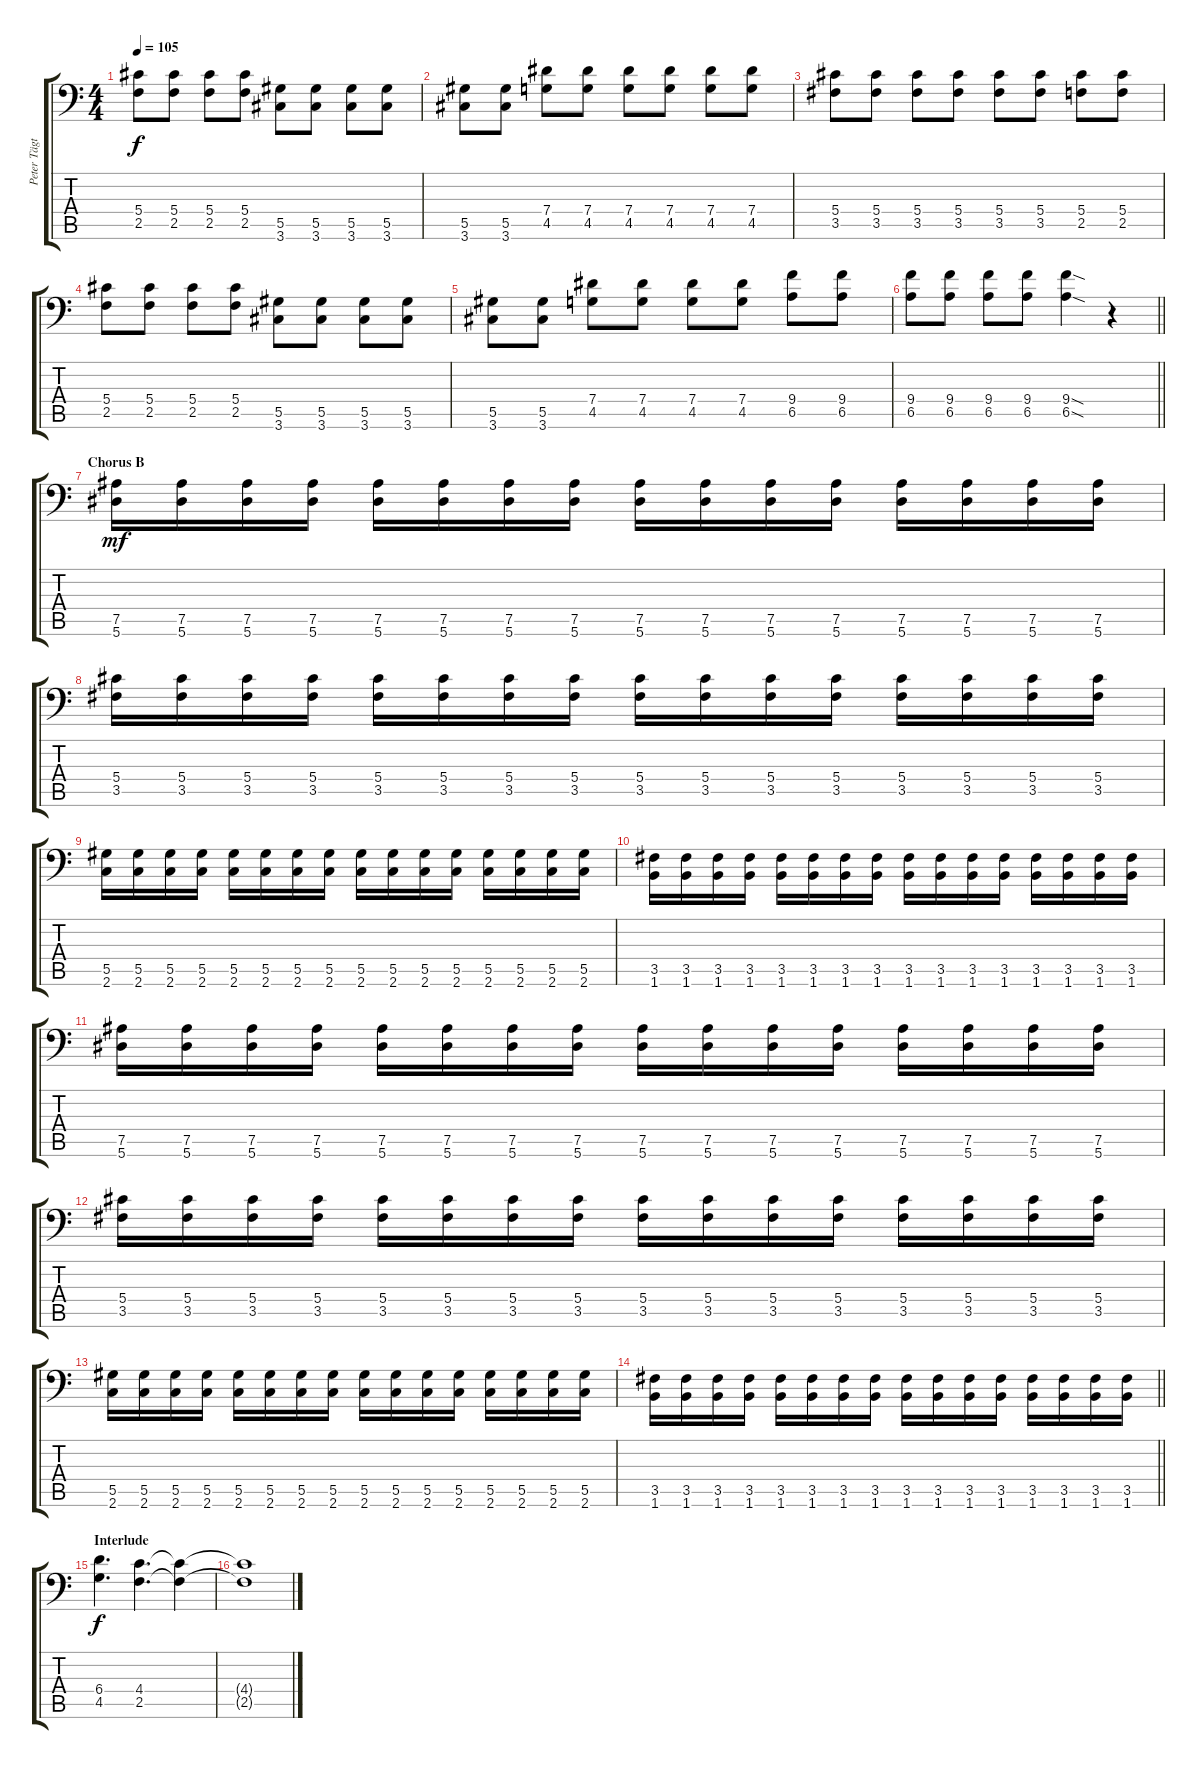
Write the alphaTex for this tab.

\track ("Peter Tägtgren (Rythm 1)" "Peter Tägt") {instrument distortionguitar}
\staff {score tabs}
\tuning (Bb3 F3 Db3 Ab2 Eb2 Bb1) {hide}
\ts (4 4)
\tempo 105
\clef f4
\ks c
(5.4 2.5).8{dy f} (5.4 2.5).8 (5.4 2.5).8 (5.4 2.5).8 (5.5 3.6).8 (5.5 3.6).8 (5.5 3.6).8 (5.5 3.6).8 |
(5.5 3.6).8 (5.5 3.6).8 (7.4 4.5).8 (7.4 4.5).8 (7.4 4.5).8 (7.4 4.5).8 (7.4 4.5).8 (7.4 4.5).8 |
(5.4 3.5).8 (5.4 3.5).8 (5.4 3.5).8 (5.4 3.5).8 (5.4 3.5).8 (5.4 3.5).8 (5.4 2.5).8 (5.4 2.5).8 |
(5.4 2.5).8 (5.4 2.5).8 (5.4 2.5).8 (5.4 2.5).8 (5.5 3.6).8 (5.5 3.6).8 (5.5 3.6).8 (5.5 3.6).8 |
(5.5 3.6).8 (5.5 3.6).8 (7.4 4.5).8 (7.4 4.5).8 (7.4 4.5).8 (7.4 4.5).8 (9.4 6.5).8 (9.4 6.5).8 |
\barLineRight lightlight
(9.4 6.5).8 (9.4 6.5).8 (9.4 6.5).8 (9.4 6.5).8 (9.4{sod} 6.5{sod}).4 r.4 |
\section ("" "Chorus B")
(7.5 5.6).16{dy mf} (7.5 5.6).16 (7.5 5.6).16 (7.5 5.6).16 (7.5 5.6).16 (7.5 5.6).16 (7.5 5.6).16 (7.5 5.6).16 (7.5 5.6).16 (7.5 5.6).16 (7.5 5.6).16 (7.5 5.6).16 (7.5 5.6).16 (7.5 5.6).16 (7.5 5.6).16 (7.5 5.6).16 |
(5.4 3.5).16 (5.4 3.5).16 (5.4 3.5).16 (5.4 3.5).16 (5.4 3.5).16 (5.4 3.5).16 (5.4 3.5).16 (5.4 3.5).16 (5.4 3.5).16 (5.4 3.5).16 (5.4 3.5).16 (5.4 3.5).16 (5.4 3.5).16 (5.4 3.5).16 (5.4 3.5).16 (5.4 3.5).16 |
(5.5 2.6).16 (5.5 2.6).16 (5.5 2.6).16 (5.5 2.6).16 (5.5 2.6).16 (5.5 2.6).16 (5.5 2.6).16 (5.5 2.6).16 (5.5 2.6).16 (5.5 2.6).16 (5.5 2.6).16 (5.5 2.6).16 (5.5 2.6).16 (5.5 2.6).16 (5.5 2.6).16 (5.5 2.6).16 |
(3.5 1.6).16 (3.5 1.6).16 (3.5 1.6).16 (3.5 1.6).16 (3.5 1.6).16 (3.5 1.6).16 (3.5 1.6).16 (3.5 1.6).16 (3.5 1.6).16 (3.5 1.6).16 (3.5 1.6).16 (3.5 1.6).16 (3.5 1.6).16 (3.5 1.6).16 (3.5 1.6).16 (3.5 1.6).16 |
(7.5 5.6).16 (7.5 5.6).16 (7.5 5.6).16 (7.5 5.6).16 (7.5 5.6).16 (7.5 5.6).16 (7.5 5.6).16 (7.5 5.6).16 (7.5 5.6).16 (7.5 5.6).16 (7.5 5.6).16 (7.5 5.6).16 (7.5 5.6).16 (7.5 5.6).16 (7.5 5.6).16 (7.5 5.6).16 |
(5.4 3.5).16 (5.4 3.5).16 (5.4 3.5).16 (5.4 3.5).16 (5.4 3.5).16 (5.4 3.5).16 (5.4 3.5).16 (5.4 3.5).16 (5.4 3.5).16 (5.4 3.5).16 (5.4 3.5).16 (5.4 3.5).16 (5.4 3.5).16 (5.4 3.5).16 (5.4 3.5).16 (5.4 3.5).16 |
(5.5 2.6).16 (5.5 2.6).16 (5.5 2.6).16 (5.5 2.6).16 (5.5 2.6).16 (5.5 2.6).16 (5.5 2.6).16 (5.5 2.6).16 (5.5 2.6).16 (5.5 2.6).16 (5.5 2.6).16 (5.5 2.6).16 (5.5 2.6).16 (5.5 2.6).16 (5.5 2.6).16 (5.5 2.6).16 |
\barLineRight lightlight
(3.5 1.6).16 (3.5 1.6).16 (3.5 1.6).16 (3.5 1.6).16 (3.5 1.6).16 (3.5 1.6).16 (3.5 1.6).16 (3.5 1.6).16 (3.5 1.6).16 (3.5 1.6).16 (3.5 1.6).16 (3.5 1.6).16 (3.5 1.6).16 (3.5 1.6).16 (3.5 1.6).16 (3.5 1.6).16 |
\section ("" "Interlude")
(6.4 4.5).4{d dy f} (4.4 2.5).4{d} (4.4{t} 2.5{t}).4 |
(4.4{t} 2.5{t}).1
